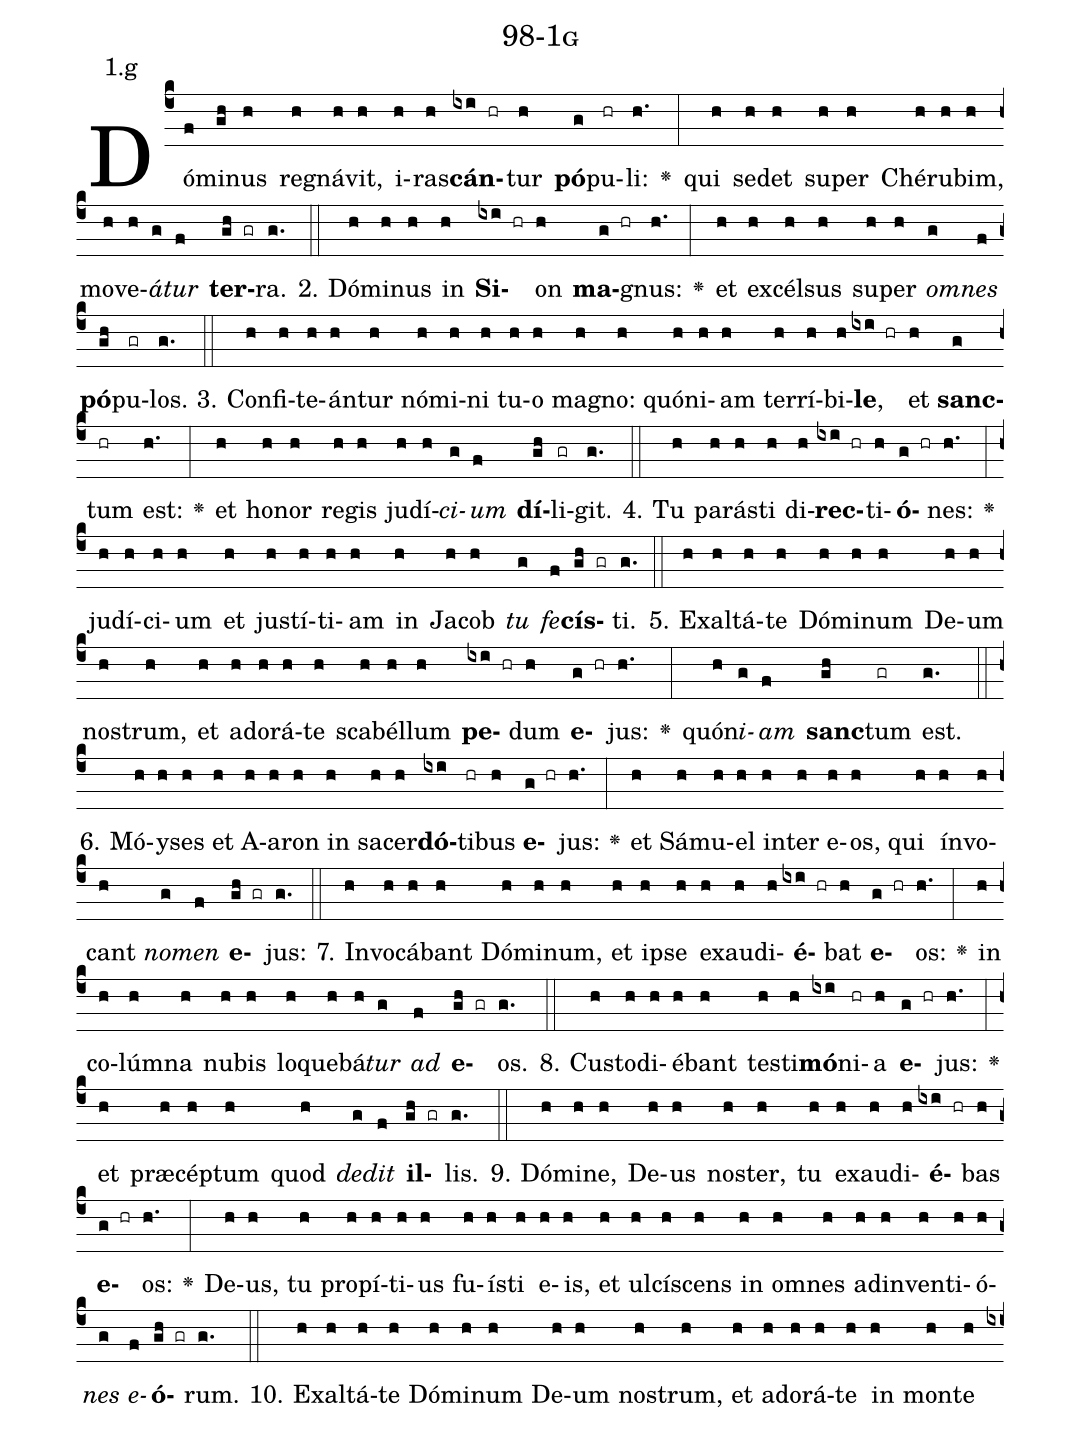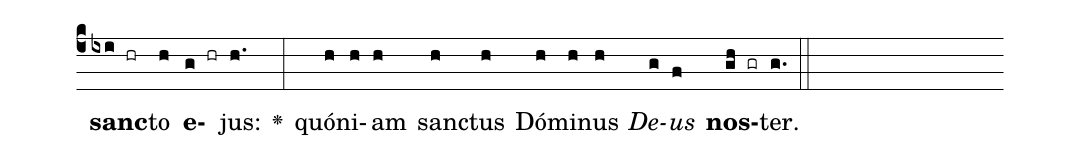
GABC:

name: 98-1g;
annotation: 1.g;
%%
(c4)Dó(f)mi(gh)nus(h) re(h)gná(h)vit,(h) i(h)ras(h)<b>cán</b>(ixi hr)tur(h) <b>pó</b>(g)pu(hr)li:(h.) <v>\greheightstar</v>(:) qui(h) se(h)det(h) su(h)per(h) Ché(h)ru(h)bim,(h) mo(h)ve(h)<i>á</i>(g)<i>tur</i>(f) <b>ter</b>(gh gr)ra.(g.) (::)
2. Dó(h)mi(h)nus(h) in(h) <b>Si</b>(ixi hr)on(h) <b>ma</b>(g hr)gnus:(h.) <v>\greheightstar</v>(:) et(h) ex(h)cél(h)sus(h) su(h)per(h) <i>om</i>(g)<i>nes</i>(f) <b>pó</b>(gh)pu(gr)los.(g.) (::)
3. Con(h)fi(h)te(h)án(h)tur(h) nó(h)mi(h)ni(h) tu(h)o(h) ma(h)gno:(h) quón(h)i(h)am(h) ter(h)rí(h)bi(h)<b>le</b>,(ixi hr) et(h) <b>sanc</b>(g)tum(hr) est:(h.) <v>\greheightstar</v>(:) et(h) ho(h)nor(h) re(h)gis(h) ju(h)dí(h)<i>ci</i>(g)<i>um</i>(f) <b>dí</b>(gh)li(gr)git.(g.) (::)
4. Tu(h) pa(h)rás(h)ti(h) di(h)<b>rec</b>(ixi hr)ti(h)<b>ó</b>(g hr)nes:(h.) <v>\greheightstar</v>(:) ju(h)dí(h)ci(h)um(h) et(h) jus(h)tí(h)ti(h)am(h) in(h) Ja(h)cob(h) <i>tu</i>(g) <i>fe</i>(f)<b>cís</b>(gh gr)ti.(g.) (::)
5. Ex(h)al(h)tá(h)te(h) Dó(h)mi(h)num(h) De(h)um(h) nos(h)trum,(h) et(h) ad(h)o(h)rá(h)te(h) sca(h)bél(h)lum(h) <b>pe</b>(ixi hr)dum(h) <b>e</b>(g hr)jus:(h.) <v>\greheightstar</v>(:) quón(h)<i>i</i>(g)<i>am</i>(f) <b>sanc</b>(gh)tum(gr) est.(g.) (::)
6. Mó(h)y(h)ses(h) et(h) A(h)a(h)ron(h) in(h) sa(h)cer(h)<b>dó</b>(ixi)ti(hr)bus(h) <b>e</b>(g hr)jus:(h.) <v>\greheightstar</v>(:) et(h) Sá(h)mu(h)el(h) in(h)ter(h) e(h)os,(h) qui(h) ín(h)vo(h)cant(h) <i>no</i>(g)<i>men</i>(f) <b>e</b>(gh gr)jus:(g.) (::)
7. In(h)vo(h)cá(h)bant(h) Dó(h)mi(h)num,(h) et(h) ip(h)se(h) ex(h)au(h)di(h)<b>é</b>(ixi hr)bat(h) <b>e</b>(g hr)os:(h.) <v>\greheightstar</v>(:) in(h) co(h)lúm(h)na(h) nu(h)bis(h) lo(h)que(h)bá(h)<i>tur</i>(g) <i>ad</i>(f) <b>e</b>(gh gr)os.(g.) (::)
8. Cus(h)to(h)di(h)é(h)bant(h) tes(h)ti(h)<b>mó</b>(ixi)ni(hr)a(h) <b>e</b>(g hr)jus:(h.) <v>\greheightstar</v>(:) et(h) præ(h)cép(h)tum(h) quod(h) <i>de</i>(g)<i>dit</i>(f) <b>il</b>(gh gr)lis.(g.) (::)
9. Dó(h)mi(h)ne,(h) De(h)us(h) nos(h)ter,(h) tu(h) ex(h)au(h)di(h)<b>é</b>(ixi hr)bas(h) <b>e</b>(g hr)os:(h.) <v>\greheightstar</v>(:) De(h)us,(h) tu(h) pro(h)pí(h)ti(h)us(h) fu(h)ís(h)ti(h) e(h)is,(h) et(h) ul(h)cí(h)scens(h) in(h) om(h)nes(h) ad(h)in(h)ven(h)ti(h)ó(h)<i>nes</i>(g) <i>e</i>(f)<b>ó</b>(gh gr)rum.(g.) (::)
10. Ex(h)al(h)tá(h)te(h) Dó(h)mi(h)num(h) De(h)um(h) nos(h)trum,(h) et(h) ad(h)o(h)rá(h)te(h) in(h) mon(h)te(h) <b>sanc</b>(ixi hr)to(h) <b>e</b>(g hr)jus:(h.) <v>\greheightstar</v>(:) quón(h)i(h)am(h) sanc(h)tus(h) Dó(h)mi(h)nus(h) <i>De</i>(g)<i>us</i>(f) <b>nos</b>(gh gr)ter.(g.) (::)
